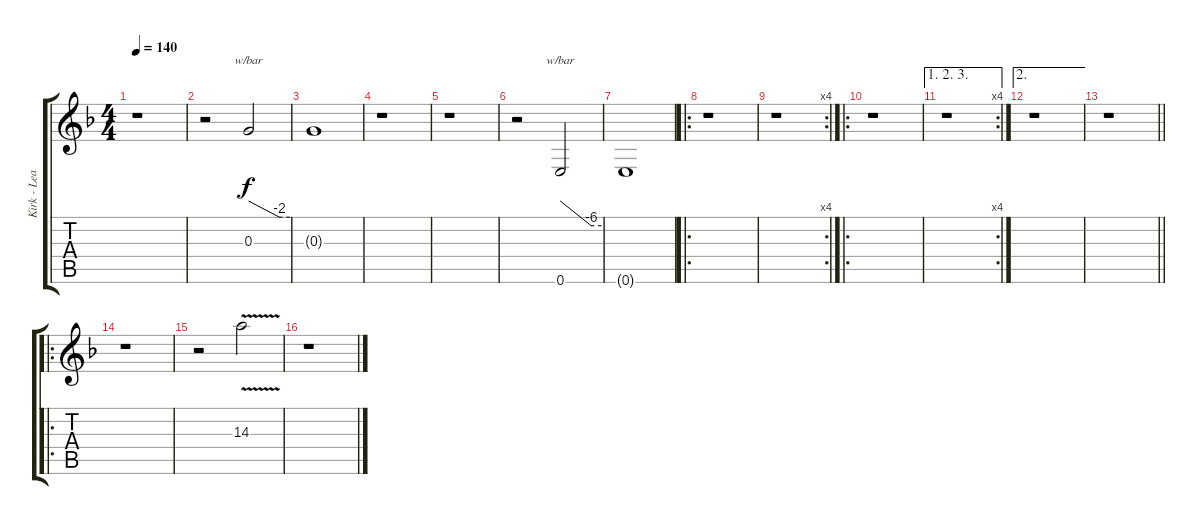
\track ("Kirk - Lead w/dist" "Kirk - Lea") {instrument distortionguitar}
\staff {score tabs}
\tuning (E4 B3 G3 D3 A2 E2) {hide}
\ts (4 4)
\tempo 140
\clef g2
\ks f
r.1{dy f} |
r.2 0.3.2{tbe (custom default 0 0 45 -8 60 -8)} |
0.3{t}.1 |
r.1 |
r.1 |
r.2 0.6.2{tbe (custom default 0 0 45 -24 60 -24)} |
0.6{t}.1 |
\ro
r.1 |
\rc 4
r.1 |
\ro
r.1 |
\ae (1 2 3)
\rc 4
r.1 |
\ae 2
r.1 |
\barLineRight lightlight
r.1 |
\ro
r.1 |
r.2 14.3{v}.2 |
r.1
